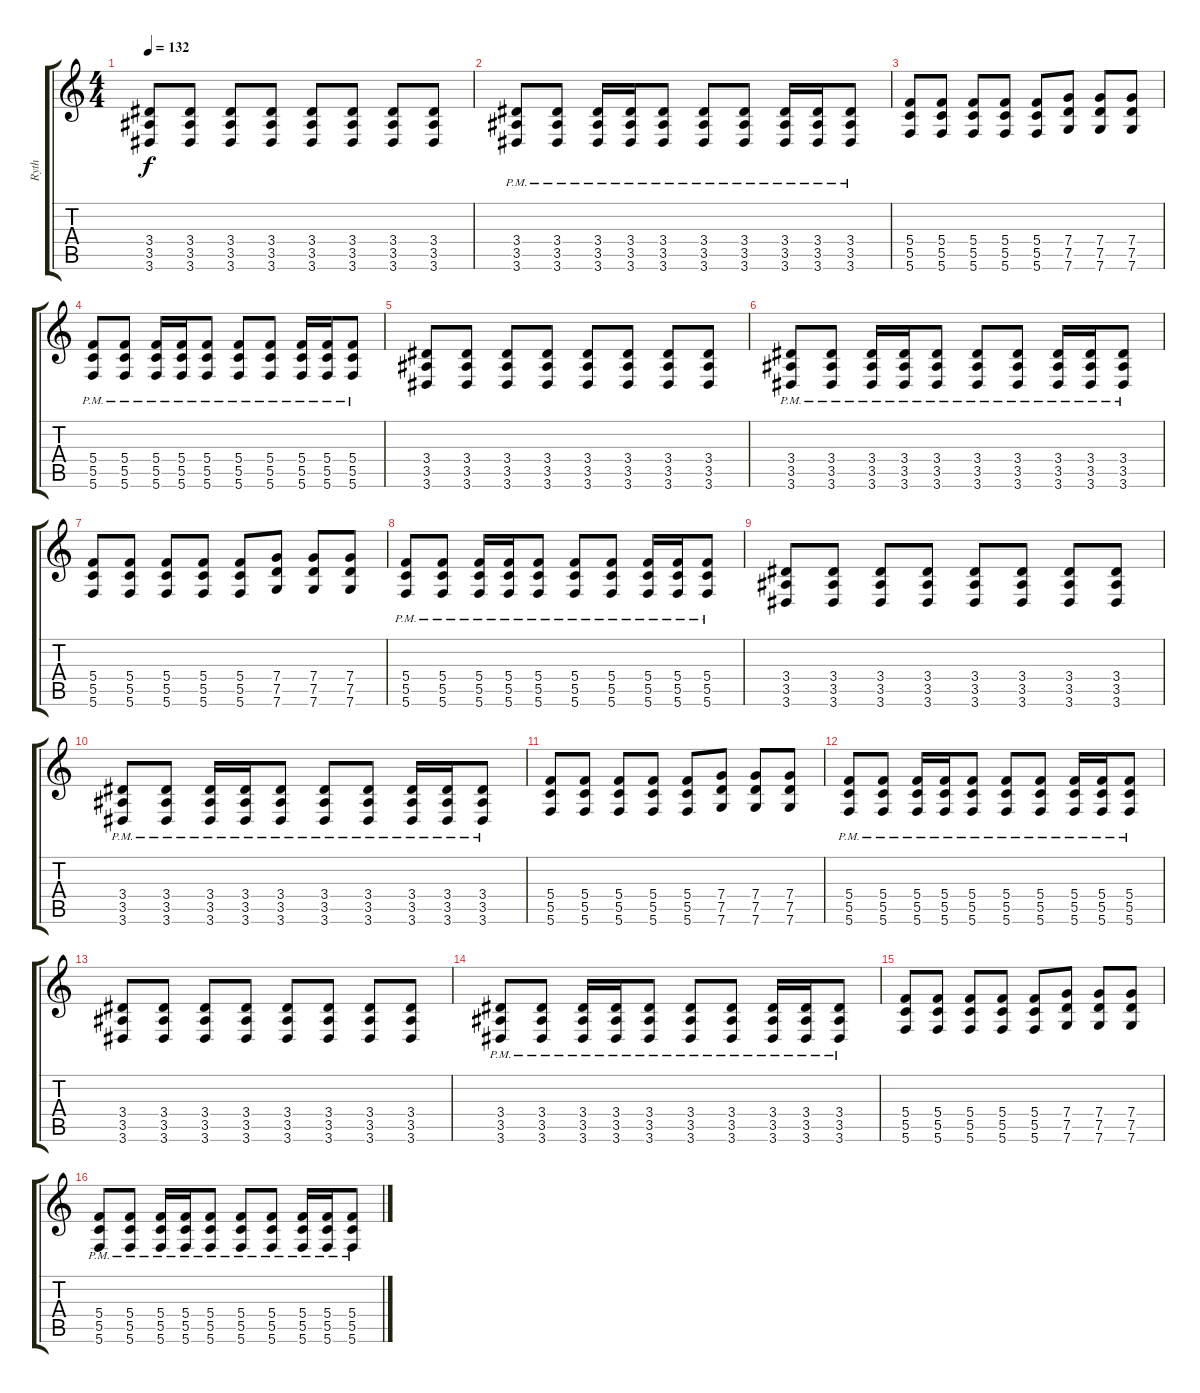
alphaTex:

\track ("Ryth" "Ryth") {instrument distortionguitar}
\staff {score tabs}
\tuning (D4 A3 F3 C3 G2 C2) {hide}
\ts (4 4)
\tempo 132
\clef g2
\ks c
(3.4 3.5 3.6).8{dy f} (3.4 3.5 3.6).8 (3.4 3.5 3.6).8 (3.4 3.5 3.6).8 (3.4 3.5 3.6).8 (3.4 3.5 3.6).8 (3.4 3.5 3.6).8 (3.4 3.5 3.6).8 |
(3.4{pm} 3.5{pm} 3.6{pm}).8 (3.4{pm} 3.5{pm} 3.6{pm}).8 (3.4{pm} 3.5{pm} 3.6{pm}).16 (3.4{pm} 3.5{pm} 3.6{pm}).16 (3.4{pm} 3.5{pm} 3.6{pm}).8 (3.4{pm} 3.5{pm} 3.6{pm}).8 (3.4{pm} 3.5{pm} 3.6{pm}).8 (3.4{pm} 3.5{pm} 3.6{pm}).16 (3.4{pm} 3.5{pm} 3.6{pm}).16 (3.4{pm} 3.5{pm} 3.6{pm}).8 |
(5.4 5.5 5.6).8 (5.4 5.5 5.6).8 (5.4 5.5 5.6).8 (5.4 5.5 5.6).8 (5.4 5.5 5.6).8 (7.4 7.5 7.6).8 (7.4 7.5 7.6).8 (7.4 7.5 7.6).8 |
(5.4{pm} 5.5{pm} 5.6{pm}).8 (5.4{pm} 5.5{pm} 5.6{pm}).8 (5.4{pm} 5.5{pm} 5.6{pm}).16 (5.4{pm} 5.5{pm} 5.6{pm}).16 (5.4{pm} 5.5{pm} 5.6{pm}).8 (5.4{pm} 5.5{pm} 5.6{pm}).8 (5.4{pm} 5.5{pm} 5.6{pm}).8 (5.4{pm} 5.5{pm} 5.6{pm}).16 (5.4{pm} 5.5{pm} 5.6{pm}).16 (5.4{pm} 5.5{pm} 5.6{pm}).8 |
(3.4 3.5 3.6).8 (3.4 3.5 3.6).8 (3.4 3.5 3.6).8 (3.4 3.5 3.6).8 (3.4 3.5 3.6).8 (3.4 3.5 3.6).8 (3.4 3.5 3.6).8 (3.4 3.5 3.6).8 |
(3.4{pm} 3.5{pm} 3.6{pm}).8 (3.4{pm} 3.5{pm} 3.6{pm}).8 (3.4{pm} 3.5{pm} 3.6{pm}).16 (3.4{pm} 3.5{pm} 3.6{pm}).16 (3.4{pm} 3.5{pm} 3.6{pm}).8 (3.4{pm} 3.5{pm} 3.6{pm}).8 (3.4{pm} 3.5{pm} 3.6{pm}).8 (3.4{pm} 3.5{pm} 3.6{pm}).16 (3.4{pm} 3.5{pm} 3.6{pm}).16 (3.4{pm} 3.5{pm} 3.6{pm}).8 |
(5.4 5.5 5.6).8 (5.4 5.5 5.6).8 (5.4 5.5 5.6).8 (5.4 5.5 5.6).8 (5.4 5.5 5.6).8 (7.4 7.5 7.6).8 (7.4 7.5 7.6).8 (7.4 7.5 7.6).8 |
(5.4{pm} 5.5{pm} 5.6{pm}).8 (5.4{pm} 5.5{pm} 5.6{pm}).8 (5.4{pm} 5.5{pm} 5.6{pm}).16 (5.4{pm} 5.5{pm} 5.6{pm}).16 (5.4{pm} 5.5{pm} 5.6{pm}).8 (5.4{pm} 5.5{pm} 5.6{pm}).8 (5.4{pm} 5.5{pm} 5.6{pm}).8 (5.4{pm} 5.5{pm} 5.6{pm}).16 (5.4{pm} 5.5{pm} 5.6{pm}).16 (5.4{pm} 5.5{pm} 5.6{pm}).8 |
(3.4 3.5 3.6).8 (3.4 3.5 3.6).8 (3.4 3.5 3.6).8 (3.4 3.5 3.6).8 (3.4 3.5 3.6).8 (3.4 3.5 3.6).8 (3.4 3.5 3.6).8 (3.4 3.5 3.6).8 |
(3.4{pm} 3.5{pm} 3.6{pm}).8 (3.4{pm} 3.5{pm} 3.6{pm}).8 (3.4{pm} 3.5{pm} 3.6{pm}).16 (3.4{pm} 3.5{pm} 3.6{pm}).16 (3.4{pm} 3.5{pm} 3.6{pm}).8 (3.4{pm} 3.5{pm} 3.6{pm}).8 (3.4{pm} 3.5{pm} 3.6{pm}).8 (3.4{pm} 3.5{pm} 3.6{pm}).16 (3.4{pm} 3.5{pm} 3.6{pm}).16 (3.4{pm} 3.5{pm} 3.6{pm}).8 |
(5.4 5.5 5.6).8 (5.4 5.5 5.6).8 (5.4 5.5 5.6).8 (5.4 5.5 5.6).8 (5.4 5.5 5.6).8 (7.4 7.5 7.6).8 (7.4 7.5 7.6).8 (7.4 7.5 7.6).8 |
(5.4{pm} 5.5{pm} 5.6{pm}).8 (5.4{pm} 5.5{pm} 5.6{pm}).8 (5.4{pm} 5.5{pm} 5.6{pm}).16 (5.4{pm} 5.5{pm} 5.6{pm}).16 (5.4{pm} 5.5{pm} 5.6{pm}).8 (5.4{pm} 5.5{pm} 5.6{pm}).8 (5.4{pm} 5.5{pm} 5.6{pm}).8 (5.4{pm} 5.5{pm} 5.6{pm}).16 (5.4{pm} 5.5{pm} 5.6{pm}).16 (5.4{pm} 5.5{pm} 5.6{pm}).8 |
(3.4 3.5 3.6).8 (3.4 3.5 3.6).8 (3.4 3.5 3.6).8 (3.4 3.5 3.6).8 (3.4 3.5 3.6).8 (3.4 3.5 3.6).8 (3.4 3.5 3.6).8 (3.4 3.5 3.6).8 |
(3.4{pm} 3.5{pm} 3.6{pm}).8 (3.4{pm} 3.5{pm} 3.6{pm}).8 (3.4{pm} 3.5{pm} 3.6{pm}).16 (3.4{pm} 3.5{pm} 3.6{pm}).16 (3.4{pm} 3.5{pm} 3.6{pm}).8 (3.4{pm} 3.5{pm} 3.6{pm}).8 (3.4{pm} 3.5{pm} 3.6{pm}).8 (3.4{pm} 3.5{pm} 3.6{pm}).16 (3.4{pm} 3.5{pm} 3.6{pm}).16 (3.4{pm} 3.5{pm} 3.6{pm}).8 |
(5.4 5.5 5.6).8 (5.4 5.5 5.6).8 (5.4 5.5 5.6).8 (5.4 5.5 5.6).8 (5.4 5.5 5.6).8 (7.4 7.5 7.6).8 (7.4 7.5 7.6).8 (7.4 7.5 7.6).8 |
(5.4{pm} 5.5{pm} 5.6{pm}).8 (5.4{pm} 5.5{pm} 5.6{pm}).8 (5.4{pm} 5.5{pm} 5.6{pm}).16 (5.4{pm} 5.5{pm} 5.6{pm}).16 (5.4{pm} 5.5{pm} 5.6{pm}).8 (5.4{pm} 5.5{pm} 5.6{pm}).8 (5.4{pm} 5.5{pm} 5.6{pm}).8 (5.4{pm} 5.5{pm} 5.6{pm}).16 (5.4{pm} 5.5{pm} 5.6{pm}).16 (5.4{pm} 5.5{pm} 5.6{pm}).8
